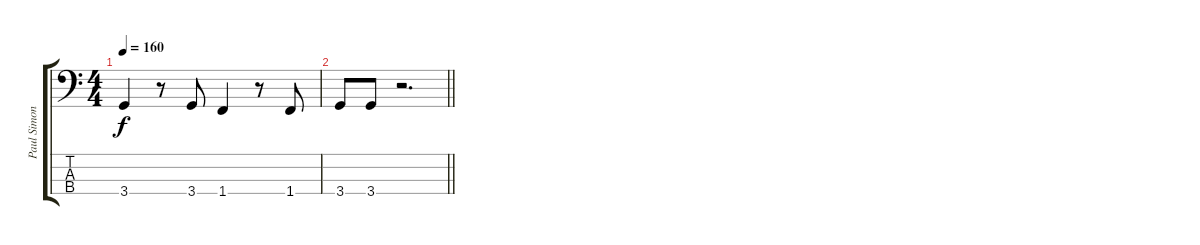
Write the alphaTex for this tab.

\track ("Paul Simonon - Bass" "Paul Simon") {instrument electricbasspick}
\staff {score tabs}
\tuning (G2 D2 A1 E1) {hide}
\ts (4 4)
\tempo 160
\clef f4
\ks c
3.4.4{dy f} r.8 3.4.8 1.4.4 r.8 1.4.8 |
\barLineRight lightlight
3.4.8 3.4.8 r.2{d}
